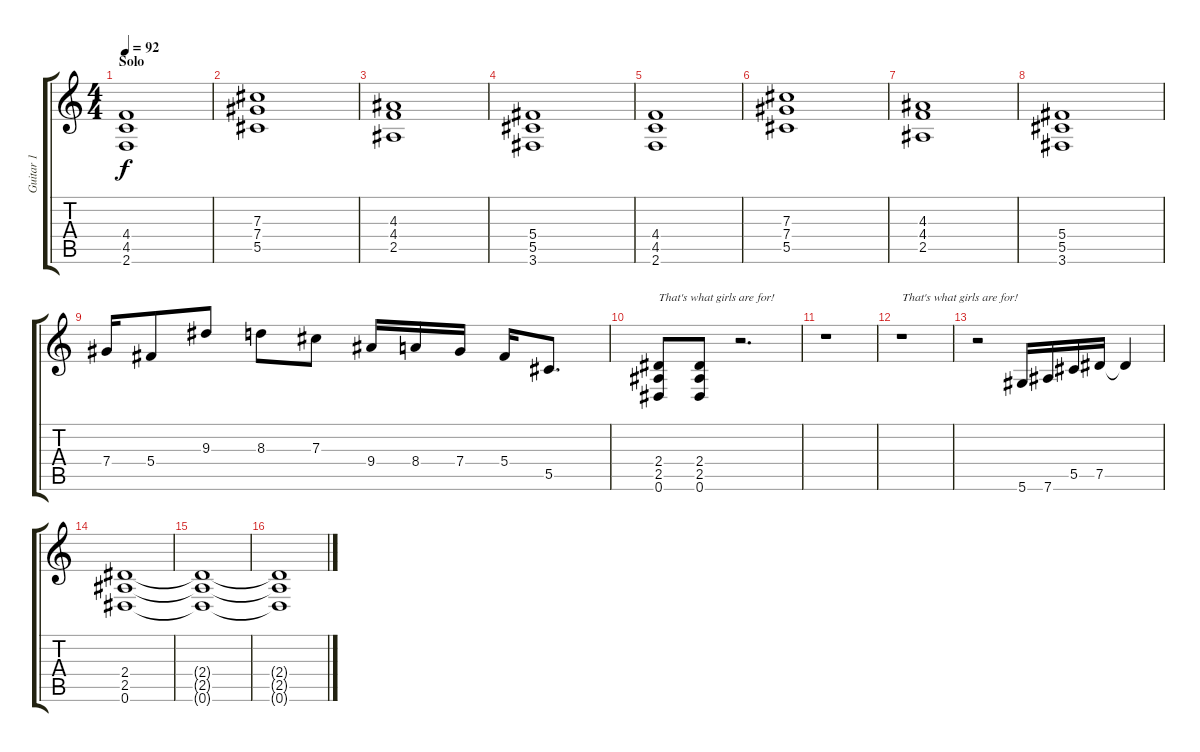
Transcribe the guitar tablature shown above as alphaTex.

\track ("Guitar 1" "Guitar 1") {instrument distortionguitar}
\staff {score tabs}
\tuning (Eb4 Bb3 Gb3 Db3 Ab2 Eb2) {hide}
\ts (4 4)
\section ("" "Solo")
\tempo 92
\clef g2
\ks c
(4.4 4.5 2.6).1{dy f} |
(7.3 7.4 5.5).1 |
(4.3 4.4 2.5).1 |
(5.4 5.5 3.6).1 |
(4.4 4.5 2.6).1 |
(7.3 7.4 5.5).1 |
(4.3 4.4 2.5).1 |
(5.4 5.5 3.6).1 |
7.4.16 5.4.8 9.3.8 8.3.8 7.3.8 9.4.16 8.4.16 7.4.16 5.4.16 5.5.8{d} |
(2.4 2.5 0.6).8{txt "That's what girls are for!"} (2.4 2.5 0.6).8 r.2{d} |
r.1 |
r.1{txt "That's what girls are for!"} |
r.2 5.6.16 7.6.16 5.5.16 7.5.16 7.5{t}.4 |
(2.4 2.5 0.6).1 |
(2.4{t} 2.5{t} 0.6{t}).1 |
(2.4{t} 2.5{t} 0.6{t}).1
